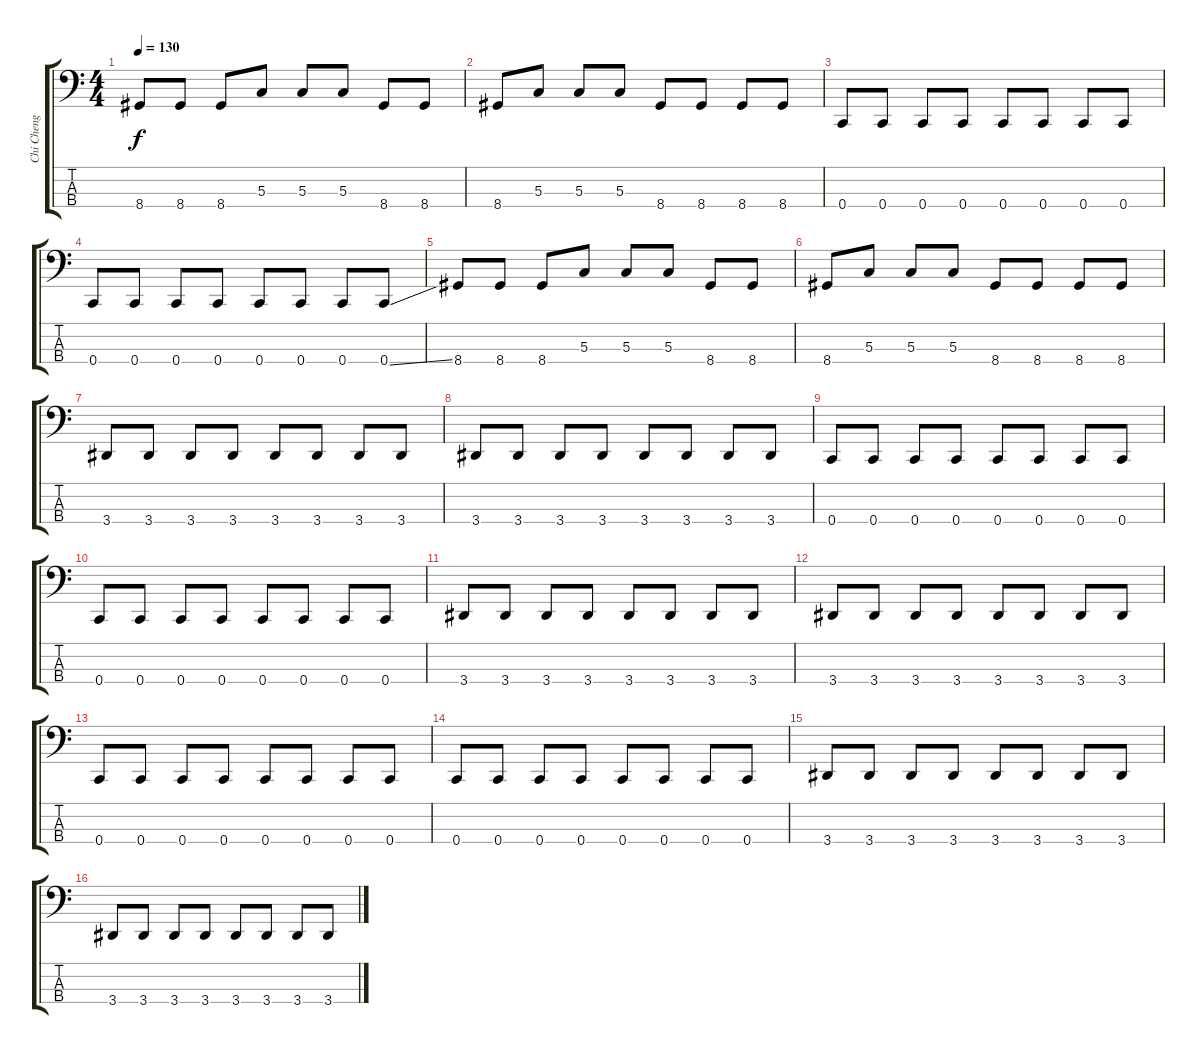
\track ("Chi Cheng" "Chi Cheng") {instrument electricbassfinger}
\staff {score tabs}
\tuning (G2 D2 G1 C1) {hide}
\ts (4 4)
\tempo 130
\clef f4
\ks c
8.4.8{dy f} 8.4.8 8.4.8 5.3.8 5.3.8 5.3.8 8.4.8 8.4.8 |
8.4.8 5.3.8 5.3.8 5.3.8 8.4.8 8.4.8 8.4.8 8.4.8 |
0.4.8 0.4.8 0.4.8 0.4.8 0.4.8 0.4.8 0.4.8 0.4.8 |
0.4.8 0.4.8 0.4.8 0.4.8 0.4.8 0.4.8 0.4.8 0.4{ss}.8 |
8.4.8 8.4.8 8.4.8 5.3.8 5.3.8 5.3.8 8.4.8 8.4.8 |
8.4.8 5.3.8 5.3.8 5.3.8 8.4.8 8.4.8 8.4.8 8.4.8 |
3.4.8 3.4.8 3.4.8 3.4.8 3.4.8 3.4.8 3.4.8 3.4.8 |
3.4.8 3.4.8 3.4.8 3.4.8 3.4.8 3.4.8 3.4.8 3.4.8 |
0.4.8 0.4.8 0.4.8 0.4.8 0.4.8 0.4.8 0.4.8 0.4.8 |
0.4.8 0.4.8 0.4.8 0.4.8 0.4.8 0.4.8 0.4.8 0.4.8 |
3.4.8 3.4.8 3.4.8 3.4.8 3.4.8 3.4.8 3.4.8 3.4.8 |
3.4.8 3.4.8 3.4.8 3.4.8 3.4.8 3.4.8 3.4.8 3.4.8 |
0.4.8 0.4.8 0.4.8 0.4.8 0.4.8 0.4.8 0.4.8 0.4.8 |
0.4.8 0.4.8 0.4.8 0.4.8 0.4.8 0.4.8 0.4.8 0.4.8 |
3.4.8 3.4.8 3.4.8 3.4.8 3.4.8 3.4.8 3.4.8 3.4.8 |
3.4.8 3.4.8 3.4.8 3.4.8 3.4.8 3.4.8 3.4.8 3.4.8
